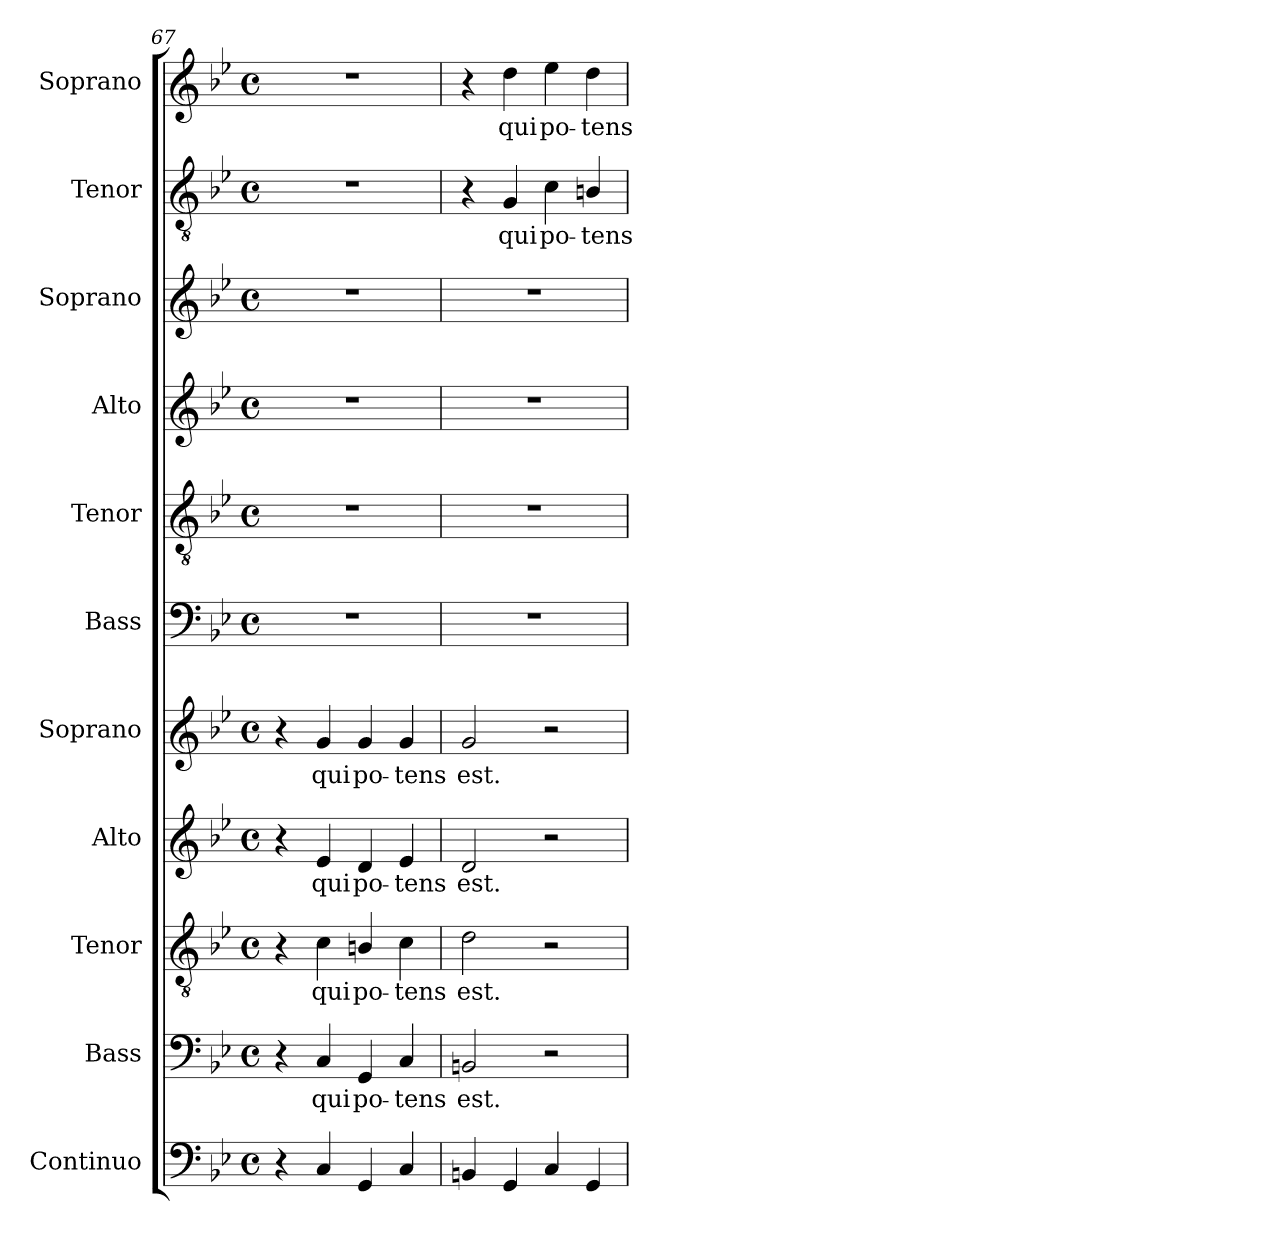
**kern	**kern	**text	**kern	**text	**kern	**text	**kern	**text	**kern	**kern	**kern	**kern	**kern	**text	**kern	**text
*part11	*part10	*part10	*part9	*part9	*part8	*part8	*part7	*part7	*part6	*part5	*part4	*part3	*part2	*part2	*part1	*part1
*staff11	*staff10	*staff10	*staff9	*staff9	*staff8	*staff8	*staff7	*staff7	*staff6	*staff5	*staff4	*staff3	*staff2	*staff2	*staff1	*staff1
*I"Continuo	*I"Bass	*	*I"Tenor	*	*I"Alto	*	*I"Soprano	*	*I"Bass	*I"Tenor	*I"Alto	*I"Soprano	*I"Tenor	*	*I"Soprano	*
*I'Cont.	*I'B.	*	*I'T.	*	*I'A.	*	*I'S.	*	*I'B.	*I'T.	*I'A.	*I'S.	*I'T.	*	*I'S.	*
*clefF4	*clefF4	*	*clefGv2	*	*clefG2	*	*clefG2	*	*clefF4	*clefGv2	*clefG2	*clefG2	*clefGv2	*	*clefG2	*
*	*	*	*ITrd7c12	*	*	*	*	*	*	*ITrd7c12	*	*	*ITrd7c12	*	*	*
*k[b-e-]	*k[b-e-]	*	*k[b-e-]	*	*k[b-e-]	*	*k[b-e-]	*	*k[b-e-]	*k[b-e-]	*k[b-e-]	*k[b-e-]	*k[b-e-]	*	*k[b-e-]	*
*B-:	*B-:	*	*B-:	*	*B-:	*	*B-:	*	*B-:	*B-:	*B-:	*B-:	*B-:	*	*B-:	*
*M4/4	*M4/4	*	*M4/4	*	*M4/4	*	*M4/4	*	*M4/4	*M4/4	*M4/4	*M4/4	*M4/4	*	*M4/4	*
*met(c)	*met(c)	*	*met(c)	*	*met(c)	*	*met(c)	*	*met(c)	*met(c)	*met(c)	*met(c)	*met(c)	*	*met(c)	*
=67	=67	=67	=67	=67	=67	=67	=67	=67	=67	=67	=67	=67	=67	=67	=67	=67
4r	4r	.	4r	.	4r	.	4r	.	1r	1r	1r	1r	1r	.	1r	.
!	!	!LO:LY:b:color=#000000	!	!	!	!	!	!	!	!	!	!	!	!	!	!
!	!	!	!	!LO:LY:b:color=#000000	!	!	!	!	!	!	!	!	!	!	!	!
!	!	!	!	!	!	!LO:LY:b:color=#000000	!	!	!	!	!	!	!	!	!	!
!	!	!	!	!	!	!	!	!LO:LY:b:color=#000000	!	!	!	!	!	!	!	!
4Ci/	4Ci/	qui	4Ci\	qui	4e-i/	qui	4gi/	qui	.	.	.	.	.	.	.	.
!	!	!LO:LY:b:color=#000000	!	!	!	!	!	!	!	!	!	!	!	!	!	!
!	!	!	!	!LO:LY:b:color=#000000	!	!	!	!	!	!	!	!	!	!	!	!
!	!	!	!	!	!	!LO:LY:b:color=#000000	!	!	!	!	!	!	!	!	!	!
!	!	!	!	!	!	!	!	!LO:LY:b:color=#000000	!	!	!	!	!	!	!	!
4GGi/	4GGi/	po-	4BBni/	po-	4di/	po-	4gi/	po-	.	.	.	.	.	.	.	.
!	!	!LO:LY:b:color=#000000	!	!	!	!	!	!	!	!	!	!	!	!	!	!
!	!	!	!	!LO:LY:b:color=#000000	!	!	!	!	!	!	!	!	!	!	!	!
!	!	!	!	!	!	!LO:LY:b:color=#000000	!	!	!	!	!	!	!	!	!	!
!	!	!	!	!	!	!	!	!LO:LY:b:color=#000000	!	!	!	!	!	!	!	!
4Ci/	4Ci/	-tens	4Ci\	-tens	4e-i/	-tens	4gi/	-tens	.	.	.	.	.	.	.	.
=68	=68	=68	=68	=68	=68	=68	=68	=68	=68	=68	=68	=68	=68	=68	=68	=68
!	!	!LO:LY:b:color=#000000	!	!	!	!	!	!	!	!	!	!	!	!	!	!
!	!	!	!	!LO:LY:b:color=#000000	!	!	!	!	!	!	!	!	!	!	!	!
!	!	!	!	!	!	!LO:LY:b:color=#000000	!	!	!	!	!	!	!	!	!	!
!	!	!	!	!	!	!	!	!LO:LY:b:color=#000000	!	!	!	!	!	!	!	!
4BBni/	2BBni/	est.	2Di\	est.	2di/	est.	2gi/	est.	1r	1r	1r	1r	4r	.	4r	.
!	!	!	!	!	!	!	!	!	!	!	!	!	!	!LO:LY:b:color=#000000	!	!
!	!	!	!	!	!	!	!	!	!	!	!	!	!	!	!	!LO:LY:b:color=#000000
4GGi/	.	.	.	.	.	.	.	.	.	.	.	.	4GGi/	qui	4ddi\	qui
!	!	!	!	!	!	!	!	!	!	!	!	!	!	!LO:LY:b:color=#000000	!	!
!	!	!	!	!	!	!	!	!	!	!	!	!	!	!	!	!LO:LY:b:color=#000000
4Ci/	2r	.	2r	.	2r	.	2r	.	.	.	.	.	4Ci\	po-	4ee-i\	po-
!	!	!	!	!	!	!	!	!	!	!	!	!	!	!LO:LY:b:color=#000000	!	!
!	!	!	!	!	!	!	!	!	!	!	!	!	!	!	!	!LO:LY:b:color=#000000
4GGi/	.	.	.	.	.	.	.	.	.	.	.	.	4BBni/	-tens	4ddi\	-tens
=	=	=	=	=	=	=	=	=	=	=	=	=	=	=	=	=
*-	*-	*-	*-	*-	*-	*-	*-	*-	*-	*-	*-	*-	*-	*-	*-	*-
